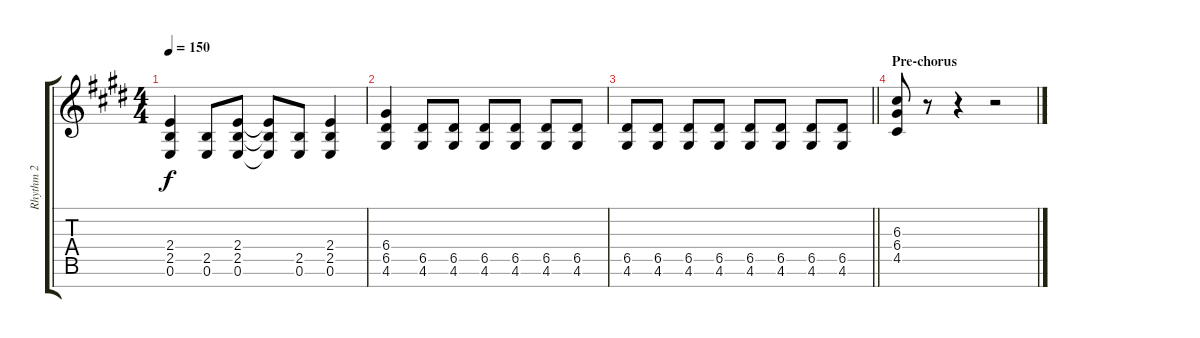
\track ("Rhythm 2" "Rhythm 2") {instrument distortionguitar}
\staff {score tabs}
\tuning (E4 B3 G3 D3 A2 E2 B1) {hide}
\ts (4 4)
\tempo 150
\clef g2
\ks c#minor
(2.4 2.5 0.6).4{dy f} (2.5 0.6).8 (2.4 2.5 0.6).8 (2.4{t} 2.5{t} 0.6{t}).8 (2.5 0.6).8 (2.4 2.5 0.6).4 |
(6.4 6.5 4.6).4 (6.5 4.6).8 (6.5 4.6).8 (6.5 4.6).8 (6.5 4.6).8 (6.5 4.6).8 (6.5 4.6).8 |
\barLineRight lightlight
(6.5 4.6).8 (6.5 4.6).8 (6.5 4.6).8 (6.5 4.6).8 (6.5 4.6).8 (6.5 4.6).8 (6.5 4.6).8 (6.5 4.6).8 |
\section ("" "Pre-chorus")
(6.3 6.4 4.5).8 r.8 r.4 r.2
